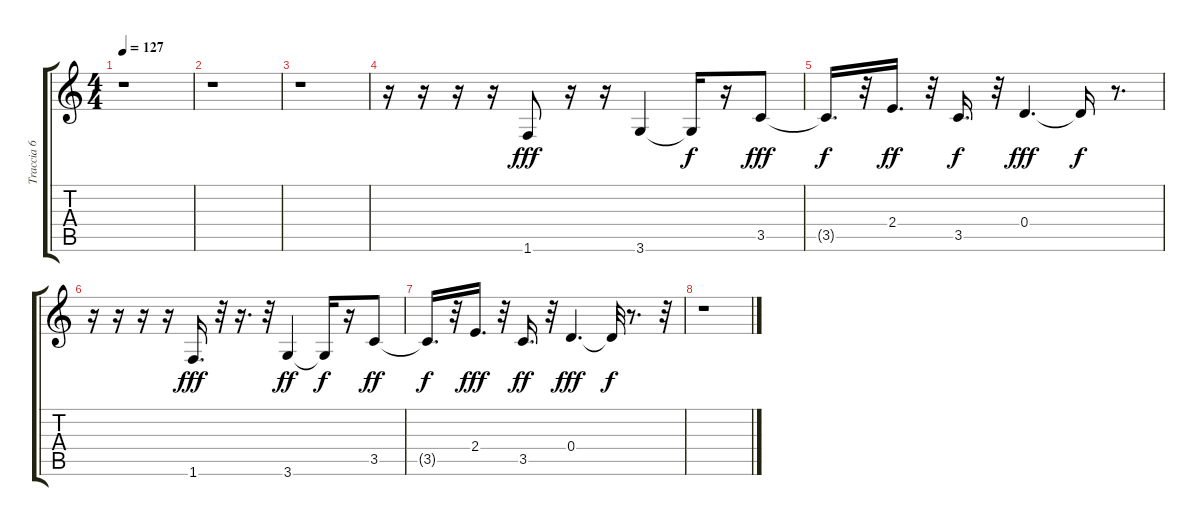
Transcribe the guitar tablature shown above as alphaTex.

\track ("Traccia 6" "Traccia 6") {instrument electricguitarjazz}
\staff {score tabs}
\tuning (E4 B3 G3 D3 A2 E2) {hide}
\ts (4 4)
\tempo 127
\clef g2
\ks c
r.1{dy f} |
r.1 |
r.1 |
r.16 r.16 r.16 r.16 1.6.8{dy fff} r.16 r.16 3.6.4 3.6{t}.16{dy f} r.16 3.5.8{dy fff} |
3.5{t}.16{d dy f} r.32 2.4.16{d dy ff} r.32 3.5.16{d dy f} r.32 0.4.4{d dy fff} 0.4{t}.16{dy f} r.8{d} |
r.16 r.16 r.16 r.16 1.6.16{d dy fff} r.32 r.16{d} r.32 3.6.4{dy ff} 3.6{t}.16{dy f} r.16 3.5.8{dy ff} |
3.5{t}.16{d dy f} r.32 2.4.16{d dy fff} r.32 3.5.16{d dy ff} r.32 0.4.4{d dy fff} 0.4{t}.32{dy f} r.8{d} r.32 |
r.1
